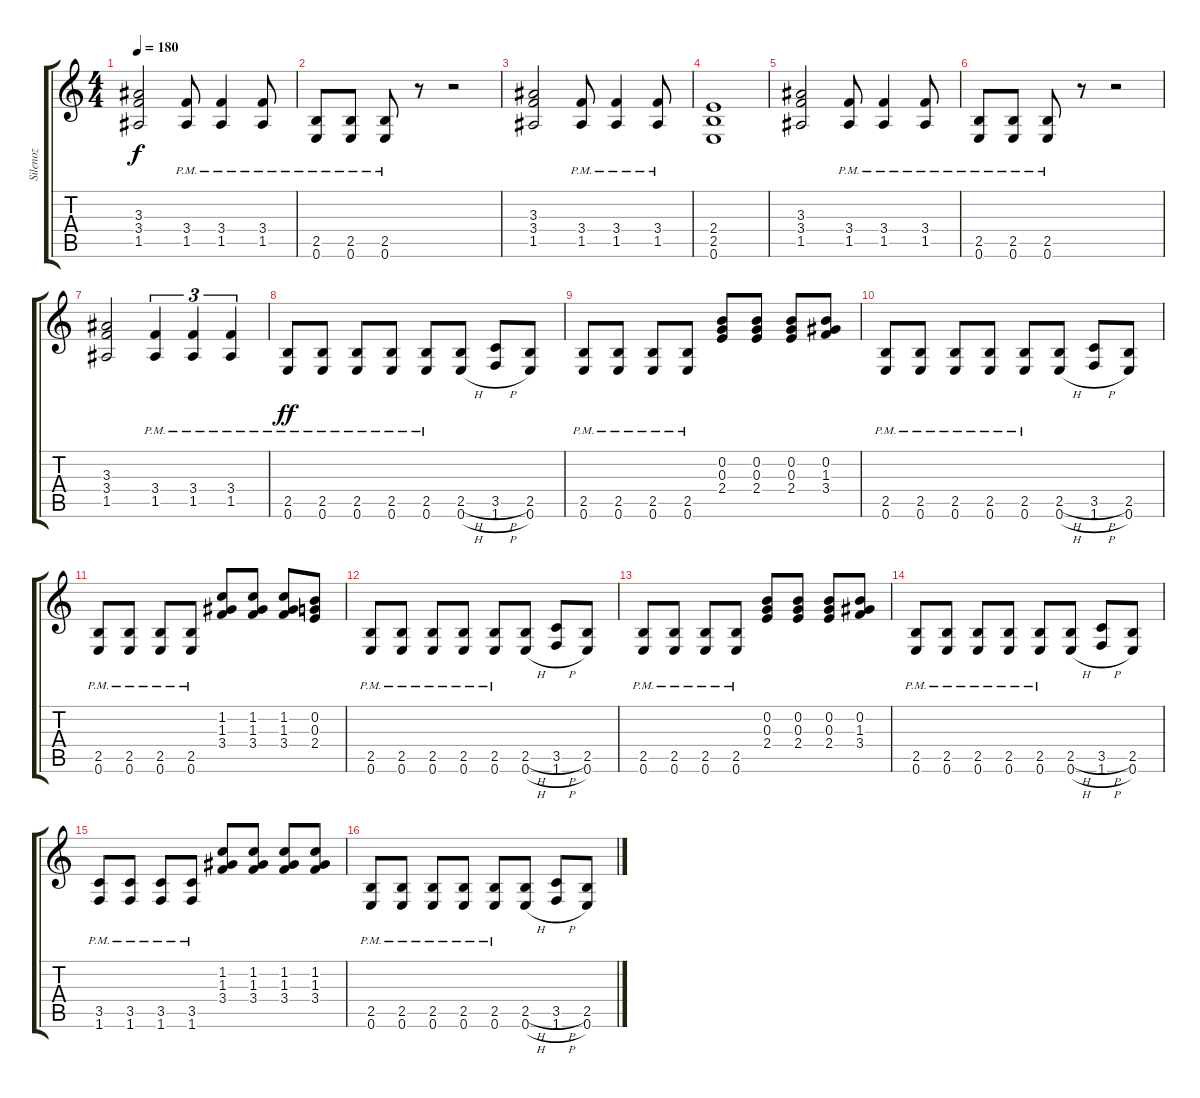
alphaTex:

\track ("Silenoz" "Silenoz") {instrument distortionguitar}
\staff {score tabs}
\tuning (E4 B3 G3 D3 A2 E2) {hide}
\ts (4 4)
\tempo 180
\clef g2
\ks c
(3.3 3.4 1.5).2{dy f} (3.4{pm} 1.5{pm}).8 (3.4{pm} 1.5{pm}).4 (3.4{pm} 1.5{pm}).8 |
(2.5{pm} 0.6{pm}).8 (2.5{pm} 0.6{pm}).8 (2.5{pm} 0.6{pm}).8 r.8 r.2 |
(3.3 3.4 1.5).2 (3.4{pm} 1.5{pm}).8 (3.4{pm} 1.5{pm}).4 (3.4{pm} 1.5{pm}).8 |
(2.4 2.5 0.6).1 |
(3.3 3.4 1.5).2 (3.4{pm} 1.5{pm}).8 (3.4{pm} 1.5{pm}).4 (3.4{pm} 1.5{pm}).8 |
(2.5{pm} 0.6{pm}).8 (2.5{pm} 0.6{pm}).8 (2.5{pm} 0.6{pm}).8 r.8 r.2 |
(3.3 3.4 1.5).2 (3.4{pm} 1.5{pm}).4{tu (3 2)} (3.4{pm} 1.5{pm}).4{tu (3 2)} (3.4{pm} 1.5{pm}).4{tu (3 2)} |
(2.5{pm} 0.6{pm}).8{dy ff} (2.5{pm} 0.6{pm}).8 (2.5{pm} 0.6{pm}).8 (2.5{pm} 0.6{pm}).8 (2.5{pm} 0.6{pm}).8 (2.5{h} 0.6{h}).8 (3.5{h} 1.6{h}).8 (2.5 0.6).8 |
(2.5{pm} 0.6{pm}).8 (2.5{pm} 0.6{pm}).8 (2.5{pm} 0.6{pm}).8 (2.5{pm} 0.6{pm}).8 (0.2 0.3 2.4).8 (0.2 0.3 2.4).8 (0.2 0.3 2.4).8 (0.2 1.3 3.4).8 |
(2.5{pm} 0.6{pm}).8 (2.5{pm} 0.6{pm}).8 (2.5{pm} 0.6{pm}).8 (2.5{pm} 0.6{pm}).8 (2.5{pm} 0.6{pm}).8 (2.5{h} 0.6{h}).8 (3.5{h} 1.6{h}).8 (2.5 0.6).8 |
(2.5{pm} 0.6{pm}).8 (2.5{pm} 0.6{pm}).8 (2.5{pm} 0.6{pm}).8 (2.5{pm} 0.6{pm}).8 (1.2 1.3 3.4).8 (1.2 1.3 3.4).8 (1.2 1.3 3.4).8 (0.2 0.3 2.4).8 |
(2.5{pm} 0.6{pm}).8 (2.5{pm} 0.6{pm}).8 (2.5{pm} 0.6{pm}).8 (2.5{pm} 0.6{pm}).8 (2.5{pm} 0.6{pm}).8 (2.5{h} 0.6{h}).8 (3.5{h} 1.6{h}).8 (2.5 0.6).8 |
(2.5{pm} 0.6{pm}).8 (2.5{pm} 0.6{pm}).8 (2.5{pm} 0.6{pm}).8 (2.5{pm} 0.6{pm}).8 (0.2 0.3 2.4).8 (0.2 0.3 2.4).8 (0.2 0.3 2.4).8 (0.2 1.3 3.4).8 |
(2.5{pm} 0.6{pm}).8 (2.5{pm} 0.6{pm}).8 (2.5{pm} 0.6{pm}).8 (2.5{pm} 0.6{pm}).8 (2.5{pm} 0.6{pm}).8 (2.5{h} 0.6{h}).8 (3.5{h} 1.6{h}).8 (2.5 0.6).8 |
(3.5{pm} 1.6{pm}).8 (3.5{pm} 1.6{pm}).8 (3.5{pm} 1.6{pm}).8 (3.5{pm} 1.6{pm}).8 (1.2 1.3 3.4).8 (1.2 1.3 3.4).8 (1.2 1.3 3.4).8 (1.2 1.3 3.4).8 |
(2.5{pm} 0.6{pm}).8 (2.5{pm} 0.6{pm}).8 (2.5{pm} 0.6{pm}).8 (2.5{pm} 0.6{pm}).8 (2.5{pm} 0.6{pm}).8 (2.5{h} 0.6{h}).8 (3.5{h} 1.6{h}).8 (2.5 0.6).8
